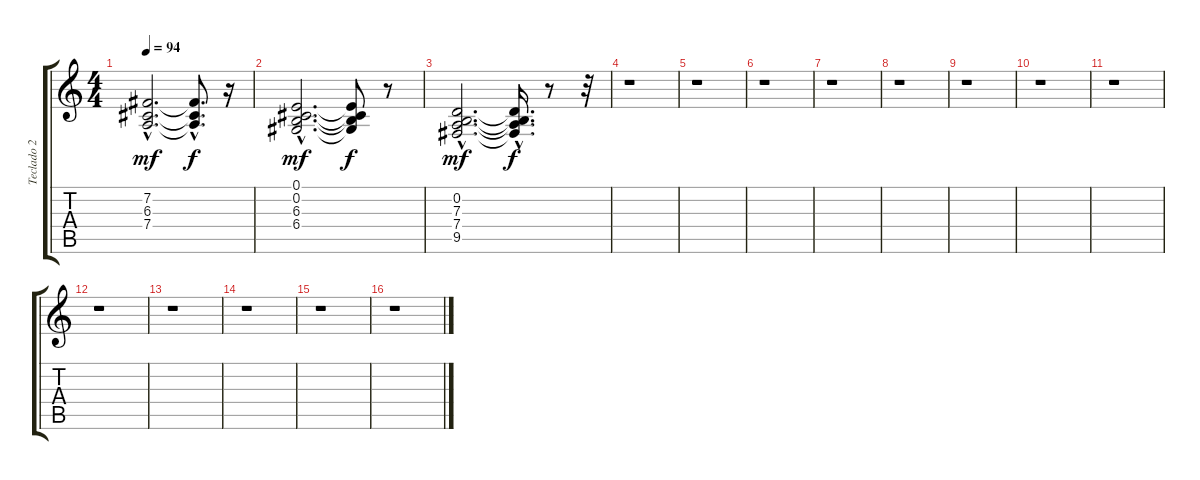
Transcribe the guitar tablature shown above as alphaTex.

\track ("Teclado 2" "Teclado 2") {instrument choiraahs}
\staff {score tabs}
\tuning (E4 B3 G3 D3 A2 E2) {hide}
\ts (4 4)
\tempo 94
\clef g2
\ks c
(7.2{hac} 6.3{hac} 7.4{hac}).2{d dy mf} (7.2{hac t} 6.3{hac t} 7.4{t}).8{d dy f} r.16 |
(0.1{hac} 0.2{hac} 6.3{hac} 6.4{hac}).2{d dy mf} (0.1{t} 0.2{t} 6.3{t} 6.4{t}).8{dy f} r.8 |
(0.2{hac} 7.3{hac} 7.4{hac} 9.5{hac}).2{d dy mf} (0.2{hac t} 7.3{hac t} 7.4{t} 9.5{t}).16{d dy f} r.8 r.32 |
r.1 |
r.1 |
r.1 |
r.1 |
r.1 |
r.1 |
r.1 |
r.1 |
r.1 |
r.1 |
r.1 |
r.1 |
r.1
